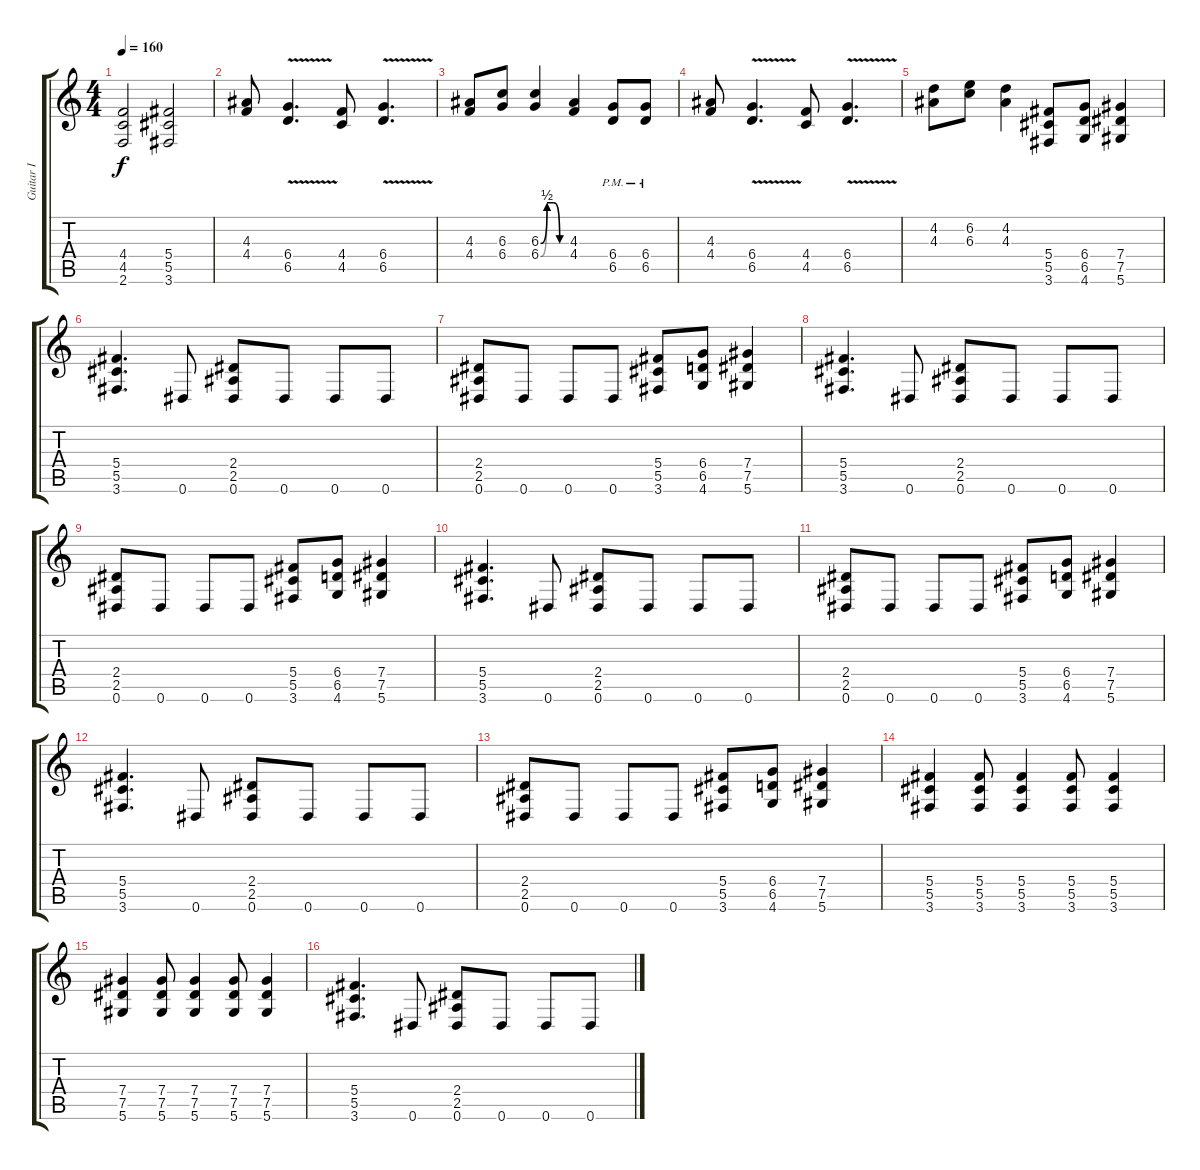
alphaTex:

\track ("Guitar I" "Guitar I") {instrument distortionguitar}
\staff {score tabs}
\tuning (Eb4 Bb3 Gb3 Db3 Ab2 Eb2) {hide}
\ts (4 4)
\tempo 160
\clef g2
\ks c
(4.4 4.5 2.6).2{dy f} (5.4 5.5 3.6).2 |
(4.3 4.4).8 (6.4{v} 6.5{v}).4{d} (4.4 4.5).8 (6.4{v} 6.5{v}).4{d} |
(4.3 4.4).8 (6.3 6.4).8 (6.3{be (custom 0 0 15 2 30 2 45 0 60 0)} 6.4{be (custom 0 0 15 2 30 2 45 0 60 0)}).4 (4.3 4.4).4 (6.4{pm} 6.5{pm}).8 (6.4{pm} 6.5{pm}).8 |
(4.3 4.4).8 (6.4{v} 6.5{v}).4{d} (4.4 4.5).8 (6.4{v} 6.5{v}).4{d} |
(4.2 4.3).8 (6.2 6.3).8 (4.2 4.3).4 (5.4 5.5 3.6).8 (6.4 6.5 4.6).8 (7.4 7.5 5.6).4 |
(5.4 5.5 3.6).4{d} 0.6.8 (2.4 2.5 0.6).8 0.6.8 0.6.8 0.6.8 |
(2.4 2.5 0.6).8 0.6.8 0.6.8 0.6.8 (5.4 5.5 3.6).8 (6.4 6.5 4.6).8 (7.4 7.5 5.6).4 |
(5.4 5.5 3.6).4{d} 0.6.8 (2.4 2.5 0.6).8 0.6.8 0.6.8 0.6.8 |
(2.4 2.5 0.6).8 0.6.8 0.6.8 0.6.8 (5.4 5.5 3.6).8 (6.4 6.5 4.6).8 (7.4 7.5 5.6).4 |
(5.4 5.5 3.6).4{d} 0.6.8 (2.4 2.5 0.6).8 0.6.8 0.6.8 0.6.8 |
(2.4 2.5 0.6).8 0.6.8 0.6.8 0.6.8 (5.4 5.5 3.6).8 (6.4 6.5 4.6).8 (7.4 7.5 5.6).4 |
(5.4 5.5 3.6).4{d} 0.6.8 (2.4 2.5 0.6).8 0.6.8 0.6.8 0.6.8 |
(2.4 2.5 0.6).8 0.6.8 0.6.8 0.6.8 (5.4 5.5 3.6).8 (6.4 6.5 4.6).8 (7.4 7.5 5.6).4 |
(5.4 5.5 3.6).4 (5.4 5.5 3.6).8 (5.4 5.5 3.6).4 (5.4 5.5 3.6).8 (5.4 5.5 3.6).4 |
(7.4 7.5 5.6).4 (7.4 7.5 5.6).8 (7.4 7.5 5.6).4 (7.4 7.5 5.6).8 (7.4 7.5 5.6).4 |
(5.4 5.5 3.6).4{d} 0.6.8 (2.4 2.5 0.6).8 0.6.8 0.6.8 0.6.8
